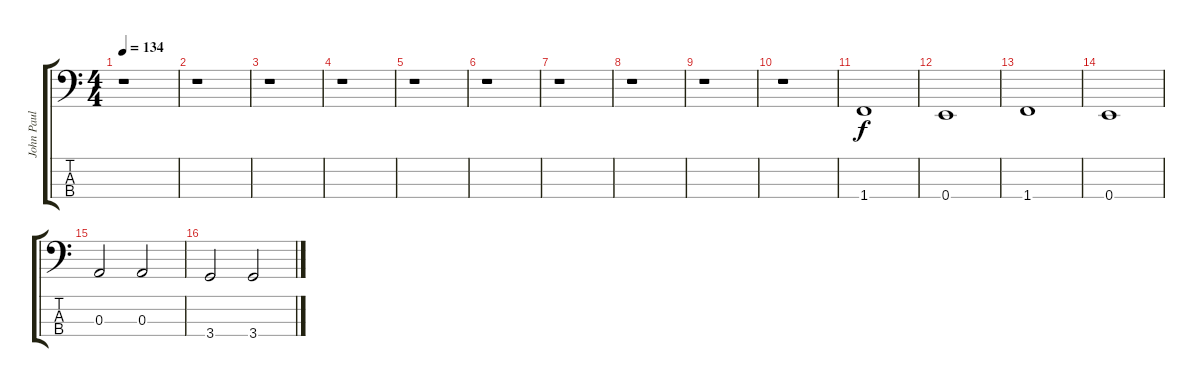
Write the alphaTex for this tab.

\track ("John Paul Jones - Bass Guitar" "John Paul ") {instrument electricbassfinger}
\staff {score tabs}
\tuning (G2 D2 A1 E1) {hide}
\ts (4 4)
\tempo 134
\clef f4
\ks c
r.1{dy f} |
r.1 |
r.1 |
r.1 |
r.1 |
r.1 |
r.1 |
r.1 |
r.1 |
r.1 |
1.4.1 |
0.4.1 |
1.4.1 |
0.4.1 |
0.3.2 0.3.2 |
3.4.2 3.4.2
